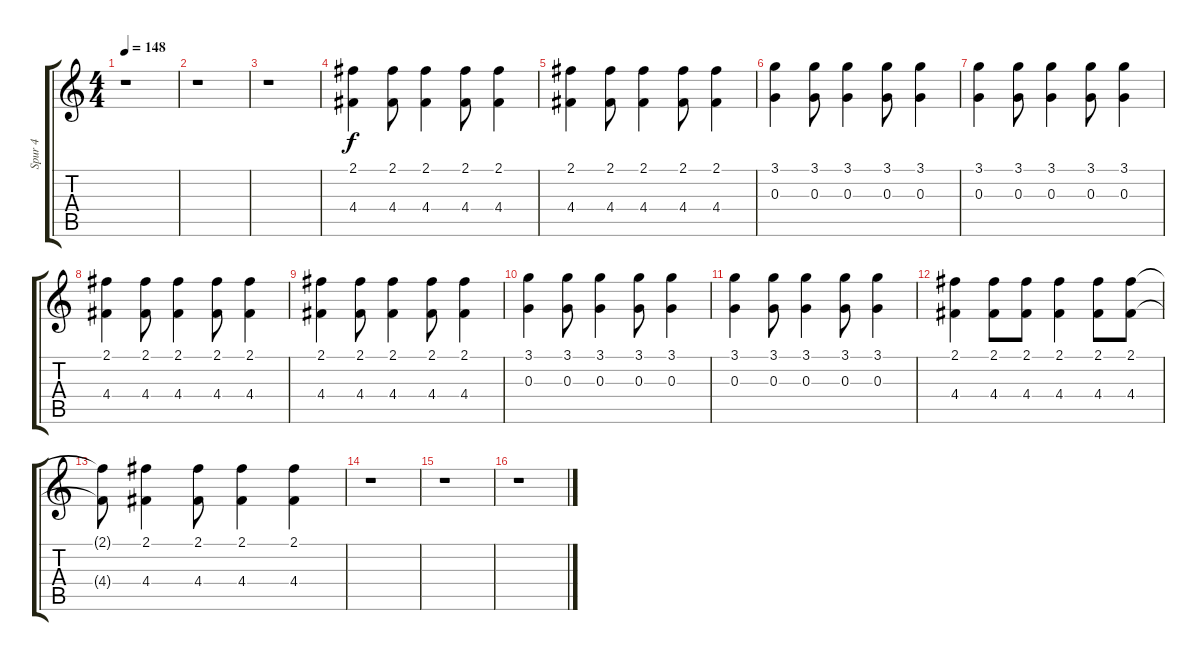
\track ("Spur 4" "Spur 4") {instrument distortionguitar}
\staff {score tabs}
\tuning (E4 B3 G3 D3 A2 E2) {hide}
\ts (4 4)
\tempo 148
\clef g2
\ks c
r.1{dy f} |
r.1 |
r.1 |
(2.1 4.4).4 (2.1 4.4).8 (2.1 4.4).4 (2.1 4.4).8 (2.1 4.4).4 |
(2.1 4.4).4 (2.1 4.4).8 (2.1 4.4).4 (2.1 4.4).8 (2.1 4.4).4 |
(3.1 0.3).4 (3.1 0.3).8 (3.1 0.3).4 (3.1 0.3).8 (3.1 0.3).4 |
(3.1 0.3).4 (3.1 0.3).8 (3.1 0.3).4 (3.1 0.3).8 (3.1 0.3).4 |
(2.1 4.4).4 (2.1 4.4).8 (2.1 4.4).4 (2.1 4.4).8 (2.1 4.4).4 |
(2.1 4.4).4 (2.1 4.4).8 (2.1 4.4).4 (2.1 4.4).8 (2.1 4.4).4 |
(3.1 0.3).4 (3.1 0.3).8 (3.1 0.3).4 (3.1 0.3).8 (3.1 0.3).4 |
(3.1 0.3).4 (3.1 0.3).8 (3.1 0.3).4 (3.1 0.3).8 (3.1 0.3).4 |
(2.1 4.4).4 (2.1 4.4).8 (2.1 4.4).8 (2.1 4.4).4 (2.1 4.4).8 (2.1 4.4).8 |
(2.1{t} 4.4{t}).8 (2.1 4.4).4 (2.1 4.4).8 (2.1 4.4).4 (2.1 4.4).4 |
r.1 |
r.1 |
r.1
